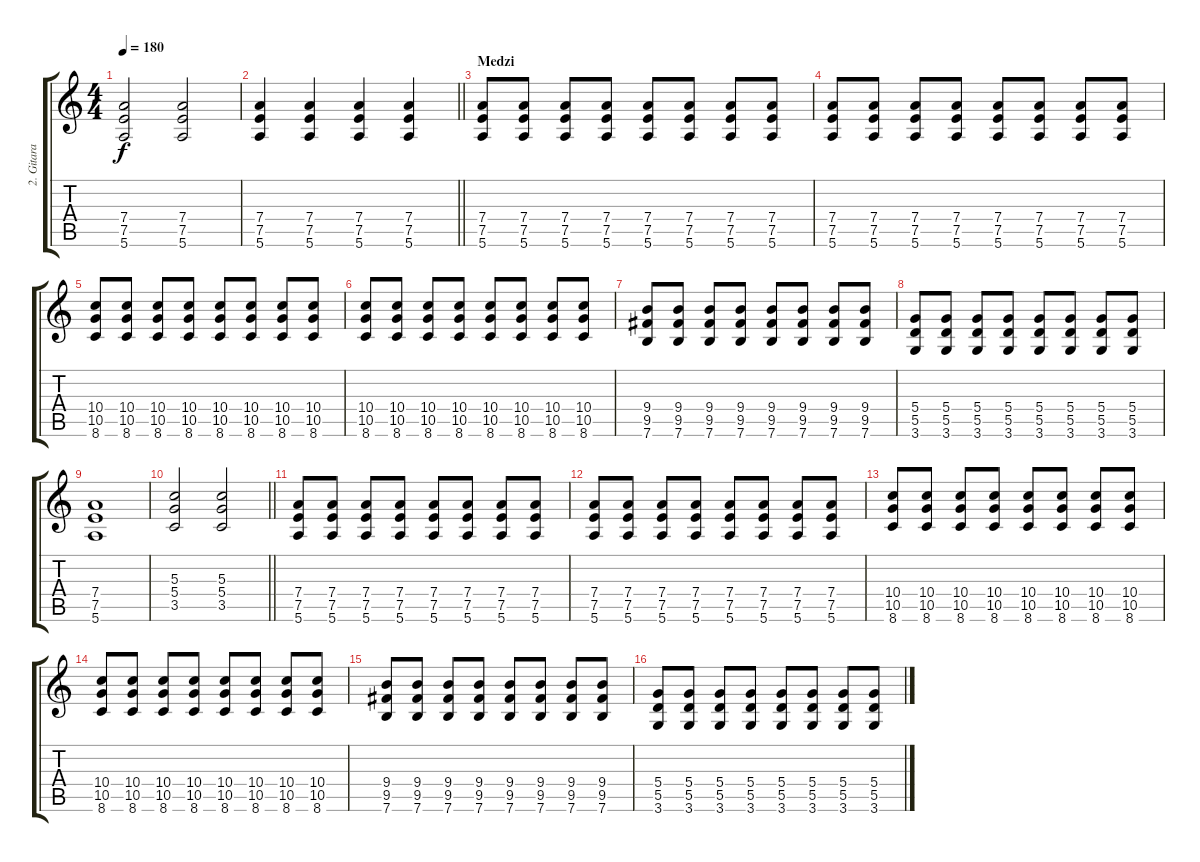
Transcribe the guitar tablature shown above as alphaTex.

\track ("2. Gitara" "2. Gitara") {instrument distortionguitar}
\staff {score tabs}
\tuning (E4 B3 G3 D3 A2 E2) {hide}
\ts (4 4)
\tempo 180
\clef g2
\ks c
(7.4 7.5 5.6).2{dy f} (7.4 7.5 5.6).2 |
\barLineRight lightlight
(7.4 7.5 5.6).4 (7.4 7.5 5.6).4 (7.4 7.5 5.6).4 (7.4 7.5 5.6).4 |
\section ("" "Medzi")
(7.4 7.5 5.6).8 (7.4 7.5 5.6).8 (7.4 7.5 5.6).8 (7.4 7.5 5.6).8 (7.4 7.5 5.6).8 (7.4 7.5 5.6).8 (7.4 7.5 5.6).8 (7.4 7.5 5.6).8 |
(7.4 7.5 5.6).8 (7.4 7.5 5.6).8 (7.4 7.5 5.6).8 (7.4 7.5 5.6).8 (7.4 7.5 5.6).8 (7.4 7.5 5.6).8 (7.4 7.5 5.6).8 (7.4 7.5 5.6).8 |
(10.4 10.5 8.6).8 (10.4 10.5 8.6).8 (10.4 10.5 8.6).8 (10.4 10.5 8.6).8 (10.4 10.5 8.6).8 (10.4 10.5 8.6).8 (10.4 10.5 8.6).8 (10.4 10.5 8.6).8 |
(10.4 10.5 8.6).8 (10.4 10.5 8.6).8 (10.4 10.5 8.6).8 (10.4 10.5 8.6).8 (10.4 10.5 8.6).8 (10.4 10.5 8.6).8 (10.4 10.5 8.6).8 (10.4 10.5 8.6).8 |
(9.4 9.5 7.6).8 (9.4 9.5 7.6).8 (9.4 9.5 7.6).8 (9.4 9.5 7.6).8 (9.4 9.5 7.6).8 (9.4 9.5 7.6).8 (9.4 9.5 7.6).8 (9.4 9.5 7.6).8 |
(5.4 5.5 3.6).8 (5.4 5.5 3.6).8 (5.4 5.5 3.6).8 (5.4 5.5 3.6).8 (5.4 5.5 3.6).8 (5.4 5.5 3.6).8 (5.4 5.5 3.6).8 (5.4 5.5 3.6).8 |
(7.4 7.5 5.6).1 |
\barLineRight lightlight
(5.3 5.4 3.5).2 (5.3 5.4 3.5).2 |
(7.4 7.5 5.6).8 (7.4 7.5 5.6).8 (7.4 7.5 5.6).8 (7.4 7.5 5.6).8 (7.4 7.5 5.6).8 (7.4 7.5 5.6).8 (7.4 7.5 5.6).8 (7.4 7.5 5.6).8 |
(7.4 7.5 5.6).8 (7.4 7.5 5.6).8 (7.4 7.5 5.6).8 (7.4 7.5 5.6).8 (7.4 7.5 5.6).8 (7.4 7.5 5.6).8 (7.4 7.5 5.6).8 (7.4 7.5 5.6).8 |
(10.4 10.5 8.6).8 (10.4 10.5 8.6).8 (10.4 10.5 8.6).8 (10.4 10.5 8.6).8 (10.4 10.5 8.6).8 (10.4 10.5 8.6).8 (10.4 10.5 8.6).8 (10.4 10.5 8.6).8 |
(10.4 10.5 8.6).8 (10.4 10.5 8.6).8 (10.4 10.5 8.6).8 (10.4 10.5 8.6).8 (10.4 10.5 8.6).8 (10.4 10.5 8.6).8 (10.4 10.5 8.6).8 (10.4 10.5 8.6).8 |
(9.4 9.5 7.6).8 (9.4 9.5 7.6).8 (9.4 9.5 7.6).8 (9.4 9.5 7.6).8 (9.4 9.5 7.6).8 (9.4 9.5 7.6).8 (9.4 9.5 7.6).8 (9.4 9.5 7.6).8 |
(5.4 5.5 3.6).8 (5.4 5.5 3.6).8 (5.4 5.5 3.6).8 (5.4 5.5 3.6).8 (5.4 5.5 3.6).8 (5.4 5.5 3.6).8 (5.4 5.5 3.6).8 (5.4 5.5 3.6).8
